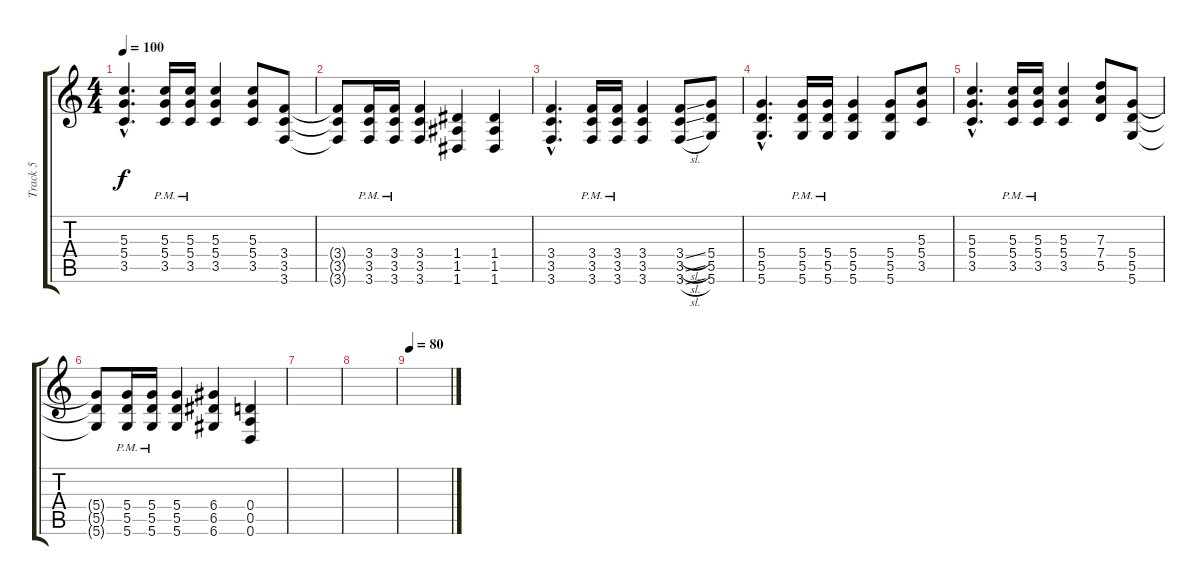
\track ("Track 5" "Track 5") {instrument distortionguitar}
\staff {score tabs}
\tuning (E4 B3 G3 D3 A2 D2) {hide}
\ts (4 4)
\tempo 100
\clef g2
\ks c
(5.3{hac} 5.4{hac} 3.5{hac}).4{d dy f} (5.3{pm} 5.4{pm} 3.5{pm}).16 (5.3{pm} 5.4{pm} 3.5{pm}).16 (5.3 5.4 3.5).4 (5.3 5.4 3.5).8 (3.4 3.5 3.6).8 |
(3.4{t} 3.5{t} 3.6{t}).8 (3.4{pm} 3.5{pm} 3.6{pm}).16 (3.4{pm} 3.5{pm} 3.6{pm}).16 (3.4 3.5 3.6).4 (1.4 1.5 1.6).4 (1.4 1.5 1.6).4 |
(3.4{hac} 3.5{hac} 3.6{hac}).4{d} (3.4{pm} 3.5{pm} 3.6{pm}).16 (3.4{pm} 3.5{pm} 3.6{pm}).16 (3.4 3.5 3.6).4 (3.4{sl} 3.5{sl} 3.6{sl}).8 (5.4 5.5 5.6).8 |
(5.4{hac} 5.5{hac} 5.6{hac}).4{d} (5.4{pm} 5.5{pm} 5.6{pm}).16 (5.4{pm} 5.5{pm} 5.6{pm}).16 (5.4 5.5 5.6).4 (5.4 5.5 5.6).8 (5.3 5.4 3.5).8 |
(5.3{hac} 5.4{hac} 3.5{hac}).4{d} (5.3{pm} 5.4{pm} 3.5{pm}).16 (5.3{pm} 5.4{pm} 3.5{pm}).16 (5.3 5.4 3.5).4 (7.3 7.4 5.5).8 (5.4 5.5 5.6).8 |
(5.4{t} 5.5{t} 5.6{t}).8 (5.4{pm} 5.5{pm} 5.6{pm}).16 (5.4{pm} 5.5{pm} 5.6{pm}).16 (5.4 5.5 5.6).4 (6.4 6.5 6.6).4 (0.4 0.5 0.6).4 |
|
|
\tempo 80
